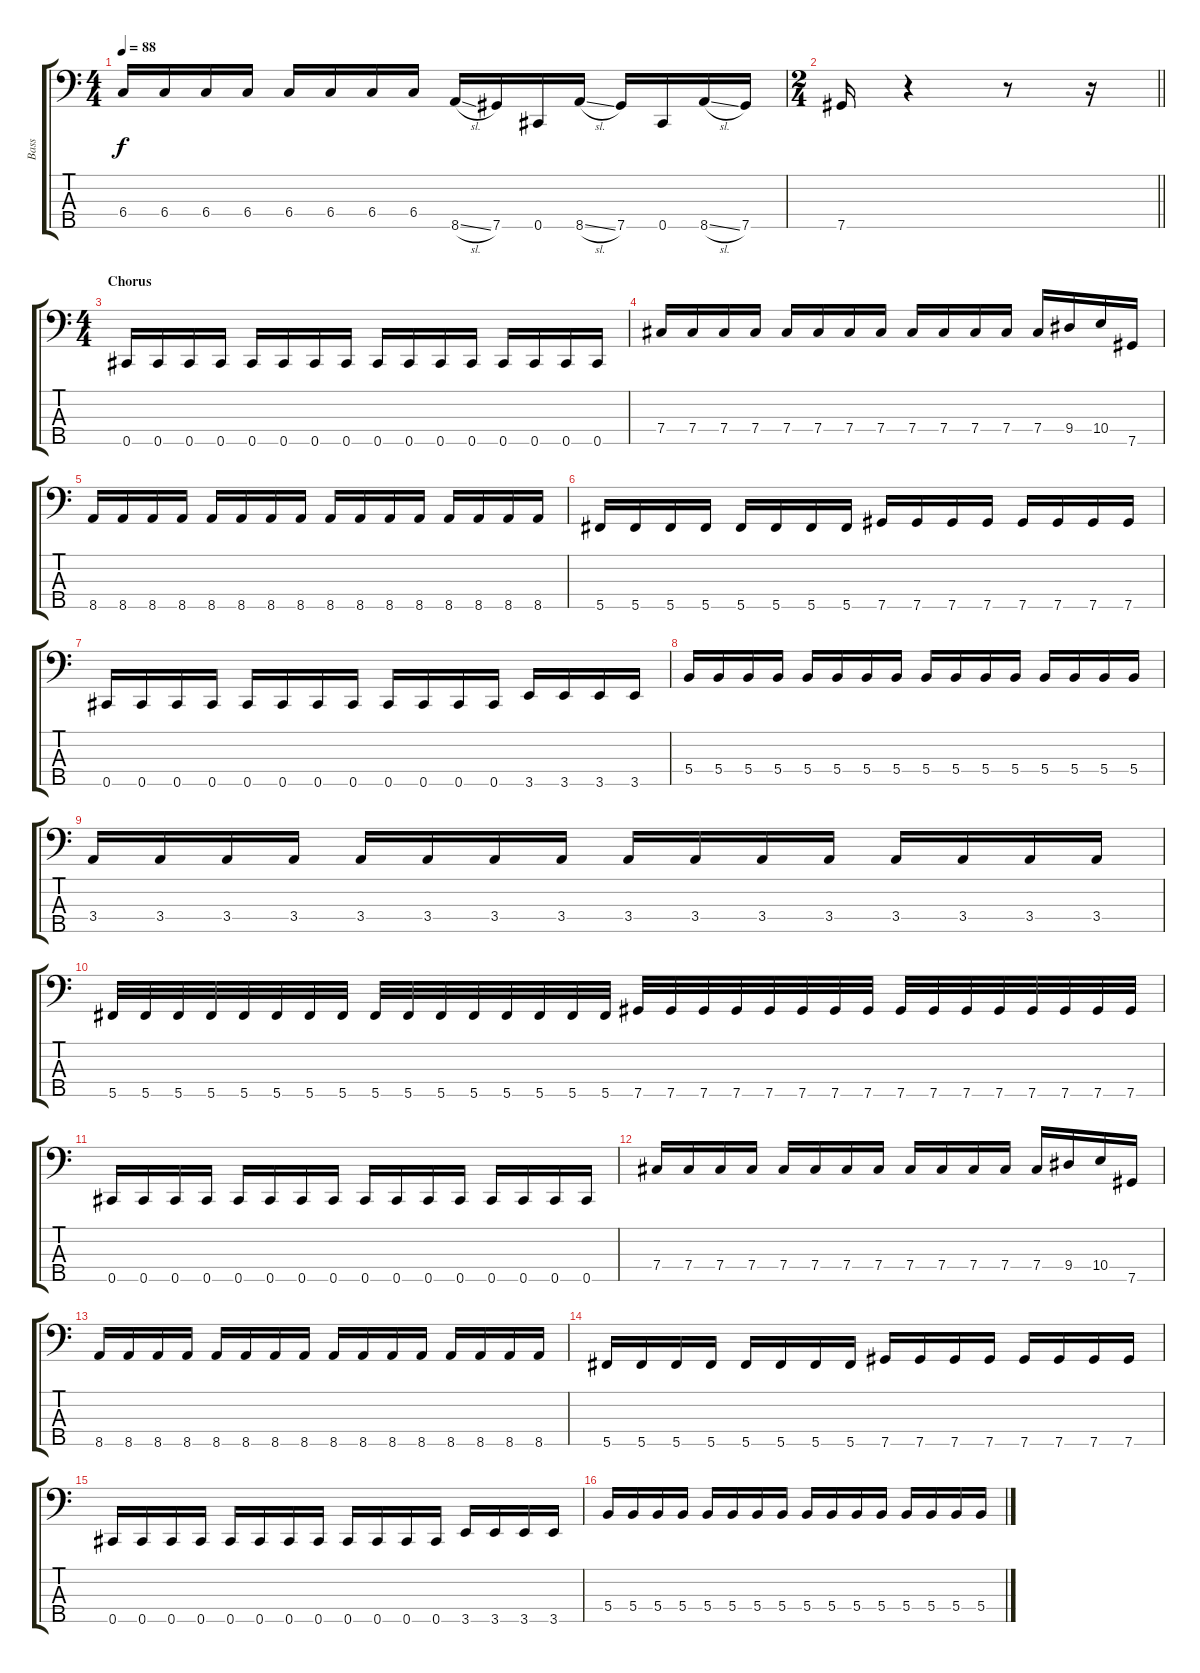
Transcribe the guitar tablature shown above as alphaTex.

\track ("Bass" "Bass") {instrument electricbassfinger}
\staff {score tabs}
\tuning (A2 E2 B1 Gb1 Db1) {hide}
\ts (4 4)
\tempo 88
\clef f4
\ks c
6.4.16{dy f} 6.4.16 6.4.16 6.4.16 6.4.16 6.4.16 6.4.16 6.4.16 8.5{sl}.16 7.5.16 0.5.16 8.5{sl}.16 7.5.16 0.5.16 8.5{sl}.16 7.5.16 |
\ts (2 4)
\barLineRight lightlight
7.5.16 r.4 r.8 r.16 |
\ts (4 4)
\section ("" "Chorus")
0.5.16 0.5.16 0.5.16 0.5.16 0.5.16 0.5.16 0.5.16 0.5.16 0.5.16 0.5.16 0.5.16 0.5.16 0.5.16 0.5.16 0.5.16 0.5.16 |
7.4.16 7.4.16 7.4.16 7.4.16 7.4.16 7.4.16 7.4.16 7.4.16 7.4.16 7.4.16 7.4.16 7.4.16 7.4.16 9.4.16 10.4.16 7.5.16 |
8.5.16 8.5.16 8.5.16 8.5.16 8.5.16 8.5.16 8.5.16 8.5.16 8.5.16 8.5.16 8.5.16 8.5.16 8.5.16 8.5.16 8.5.16 8.5.16 |
5.5.16 5.5.16 5.5.16 5.5.16 5.5.16 5.5.16 5.5.16 5.5.16 7.5.16 7.5.16 7.5.16 7.5.16 7.5.16 7.5.16 7.5.16 7.5.16 |
0.5.16 0.5.16 0.5.16 0.5.16 0.5.16 0.5.16 0.5.16 0.5.16 0.5.16 0.5.16 0.5.16 0.5.16 3.5.16 3.5.16 3.5.16 3.5.16 |
5.4.16 5.4.16 5.4.16 5.4.16 5.4.16 5.4.16 5.4.16 5.4.16 5.4.16 5.4.16 5.4.16 5.4.16 5.4.16 5.4.16 5.4.16 5.4.16 |
3.4.16 3.4.16 3.4.16 3.4.16 3.4.16 3.4.16 3.4.16 3.4.16 3.4.16 3.4.16 3.4.16 3.4.16 3.4.16 3.4.16 3.4.16 3.4.16 |
5.5.32 5.5.32 5.5.32 5.5.32 5.5.32 5.5.32 5.5.32 5.5.32 5.5.32 5.5.32 5.5.32 5.5.32 5.5.32 5.5.32 5.5.32 5.5.32 7.5.32 7.5.32 7.5.32 7.5.32 7.5.32 7.5.32 7.5.32 7.5.32 7.5.32 7.5.32 7.5.32 7.5.32 7.5.32 7.5.32 7.5.32 7.5.32 |
0.5.16 0.5.16 0.5.16 0.5.16 0.5.16 0.5.16 0.5.16 0.5.16 0.5.16 0.5.16 0.5.16 0.5.16 0.5.16 0.5.16 0.5.16 0.5.16 |
7.4.16 7.4.16 7.4.16 7.4.16 7.4.16 7.4.16 7.4.16 7.4.16 7.4.16 7.4.16 7.4.16 7.4.16 7.4.16 9.4.16 10.4.16 7.5.16 |
8.5.16 8.5.16 8.5.16 8.5.16 8.5.16 8.5.16 8.5.16 8.5.16 8.5.16 8.5.16 8.5.16 8.5.16 8.5.16 8.5.16 8.5.16 8.5.16 |
5.5.16 5.5.16 5.5.16 5.5.16 5.5.16 5.5.16 5.5.16 5.5.16 7.5.16 7.5.16 7.5.16 7.5.16 7.5.16 7.5.16 7.5.16 7.5.16 |
0.5.16 0.5.16 0.5.16 0.5.16 0.5.16 0.5.16 0.5.16 0.5.16 0.5.16 0.5.16 0.5.16 0.5.16 3.5.16 3.5.16 3.5.16 3.5.16 |
5.4.16 5.4.16 5.4.16 5.4.16 5.4.16 5.4.16 5.4.16 5.4.16 5.4.16 5.4.16 5.4.16 5.4.16 5.4.16 5.4.16 5.4.16 5.4.16
